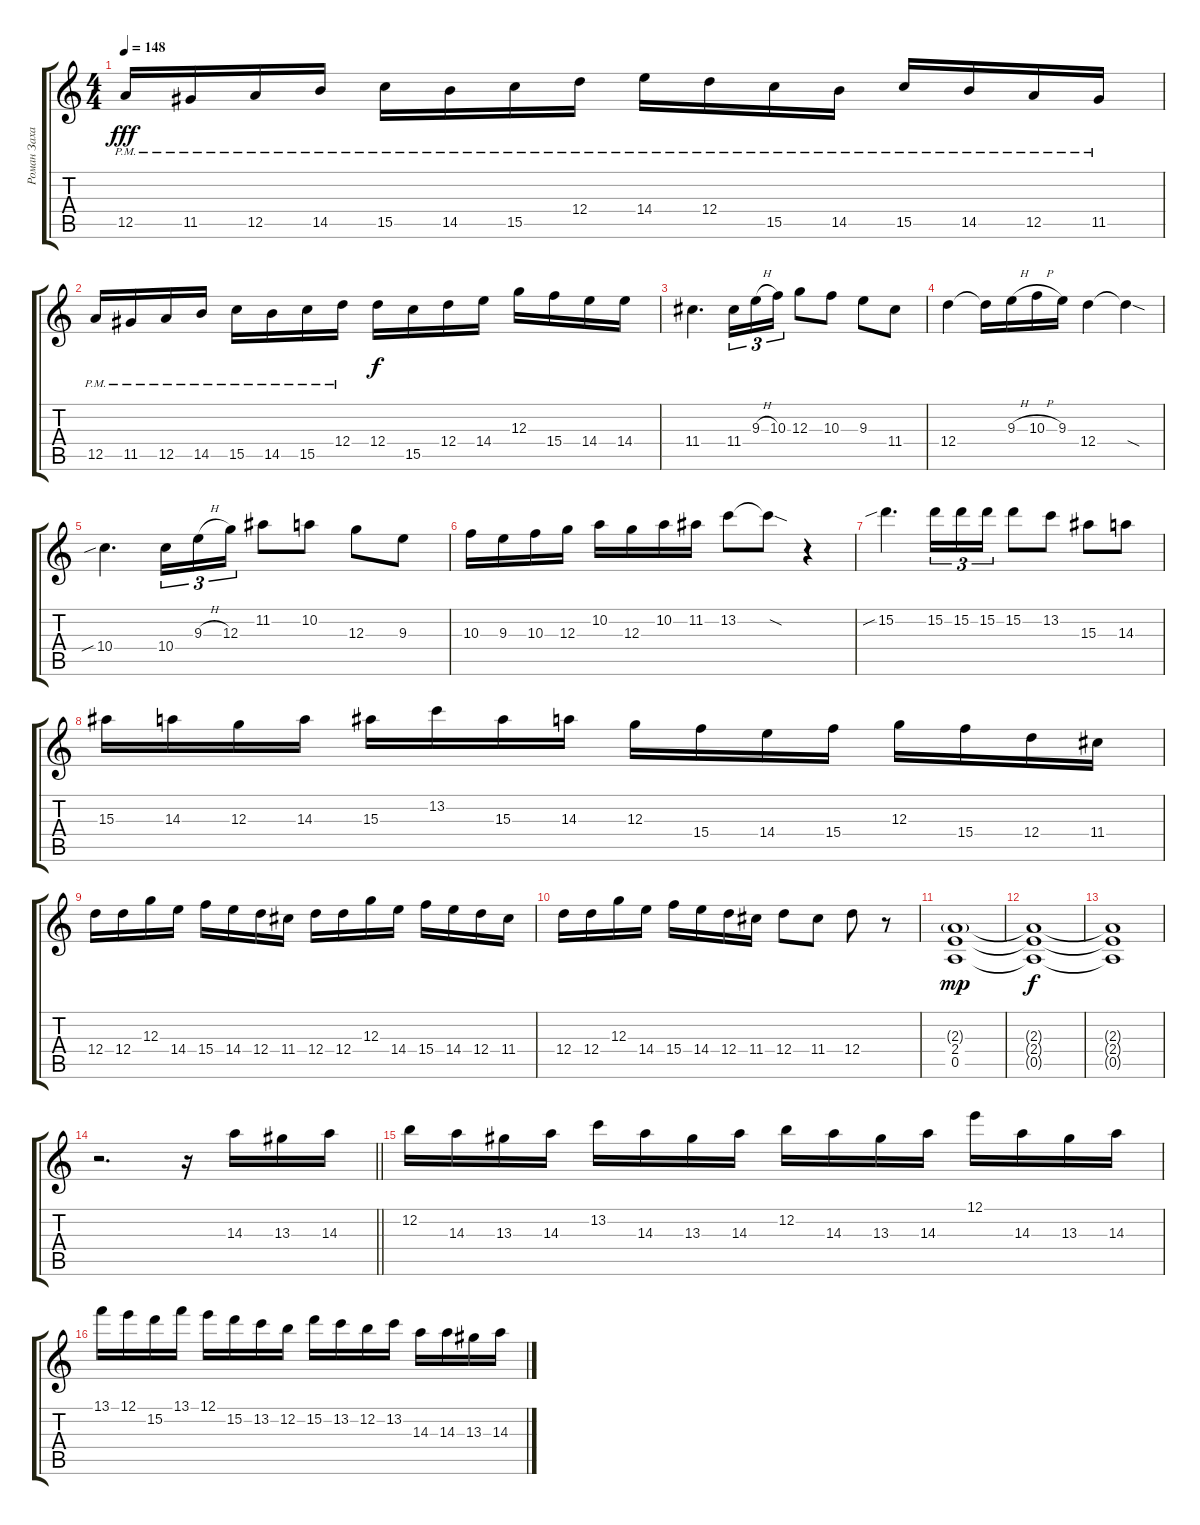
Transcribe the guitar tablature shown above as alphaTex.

\track ("Роман Захаров" "Роман Заха") {instrument distortionguitar}
\staff {score tabs}
\tuning (E4 B3 G3 D3 A2 E2) {hide}
\ts (4 4)
\tempo 148
\clef g2
\ks c
12.5{pm}.16{dy fff} 11.5{pm}.16 12.5{pm}.16 14.5{pm}.16 15.5{pm}.16 14.5{pm}.16 15.5{pm}.16 12.4{pm}.16 14.4{pm}.16 12.4{pm}.16 15.5{pm}.16 14.5{pm}.16 15.5{pm}.16 14.5{pm}.16 12.5{pm}.16 11.5{pm}.16 |
12.5{pm}.16 11.5{pm}.16 12.5{pm}.16 14.5{pm}.16 15.5{pm}.16 14.5{pm}.16 15.5{pm}.16 12.4{pm}.16 12.4.16{dy f} 15.5.16 12.4.16 14.4.16 12.3.16 15.4.16 14.4.16 14.4.16 |
11.4.4{d} 11.4.16{tu (3 2)} 9.3{h}.16{tu (3 2)} 10.3.16{tu (3 2)} 12.3.8 10.3.8 9.3.8 11.4.8 |
12.4.4 12.4{t}.16 9.3{h}.16 10.3{h}.16 9.3.16 12.4.4 12.4{sod t}.4 |
10.4{sib}.4{d} 10.4.16{tu (3 2)} 9.3{h}.16{tu (3 2)} 12.3.16{tu (3 2)} 11.2.8 10.2.8 12.3.8 9.3.8 |
10.3.16 9.3.16 10.3.16 12.3.16 10.2.16 12.3.16 10.2.16 11.2.16 13.2.8 13.2{sod t}.8 r.4 |
15.2{sib}.4{d} 15.2.16{tu (3 2)} 15.2.16{tu (3 2)} 15.2.16{tu (3 2)} 15.2.8 13.2.8 15.3.8 14.3.8 |
15.3.16 14.3.16 12.3.16 14.3.16 15.3.16 13.2.16 15.3.16 14.3.16 12.3.16 15.4.16 14.4.16 15.4.16 12.3.16 15.4.16 12.4.16 11.4.16 |
12.4.16 12.4.16 12.3.16 14.4.16 15.4.16 14.4.16 12.4.16 11.4.16 12.4.16 12.4.16 12.3.16 14.4.16 15.4.16 14.4.16 12.4.16 11.4.16 |
12.4.16 12.4.16 12.3.16 14.4.16 15.4.16 14.4.16 12.4.16 11.4.16 12.4.8 11.4.8 12.4.8 r.8 |
(2.3{g} 2.4 0.5).1{dy mp balance 16} |
(2.3{t} 2.4{t} 0.5{t}).1{dy f} |
(2.3{t} 2.4{t} 0.5{t}).1 |
\barLineRight lightlight
r.2{d balance 8} r.16 14.3.16 13.3.16 14.3.16 |
\section ("" "")
12.2.16 14.3.16 13.3.16 14.3.16 13.2.16 14.3.16 13.3.16 14.3.16 12.2.16 14.3.16 13.3.16 14.3.16 12.1.16 14.3.16 13.3.16 14.3.16 |
13.1.16 12.1.16 15.2.16 13.1.16 12.1.16 15.2.16 13.2.16 12.2.16 15.2.16 13.2.16 12.2.16 13.2.16 14.3.16 14.3.16 13.3.16 14.3.16
